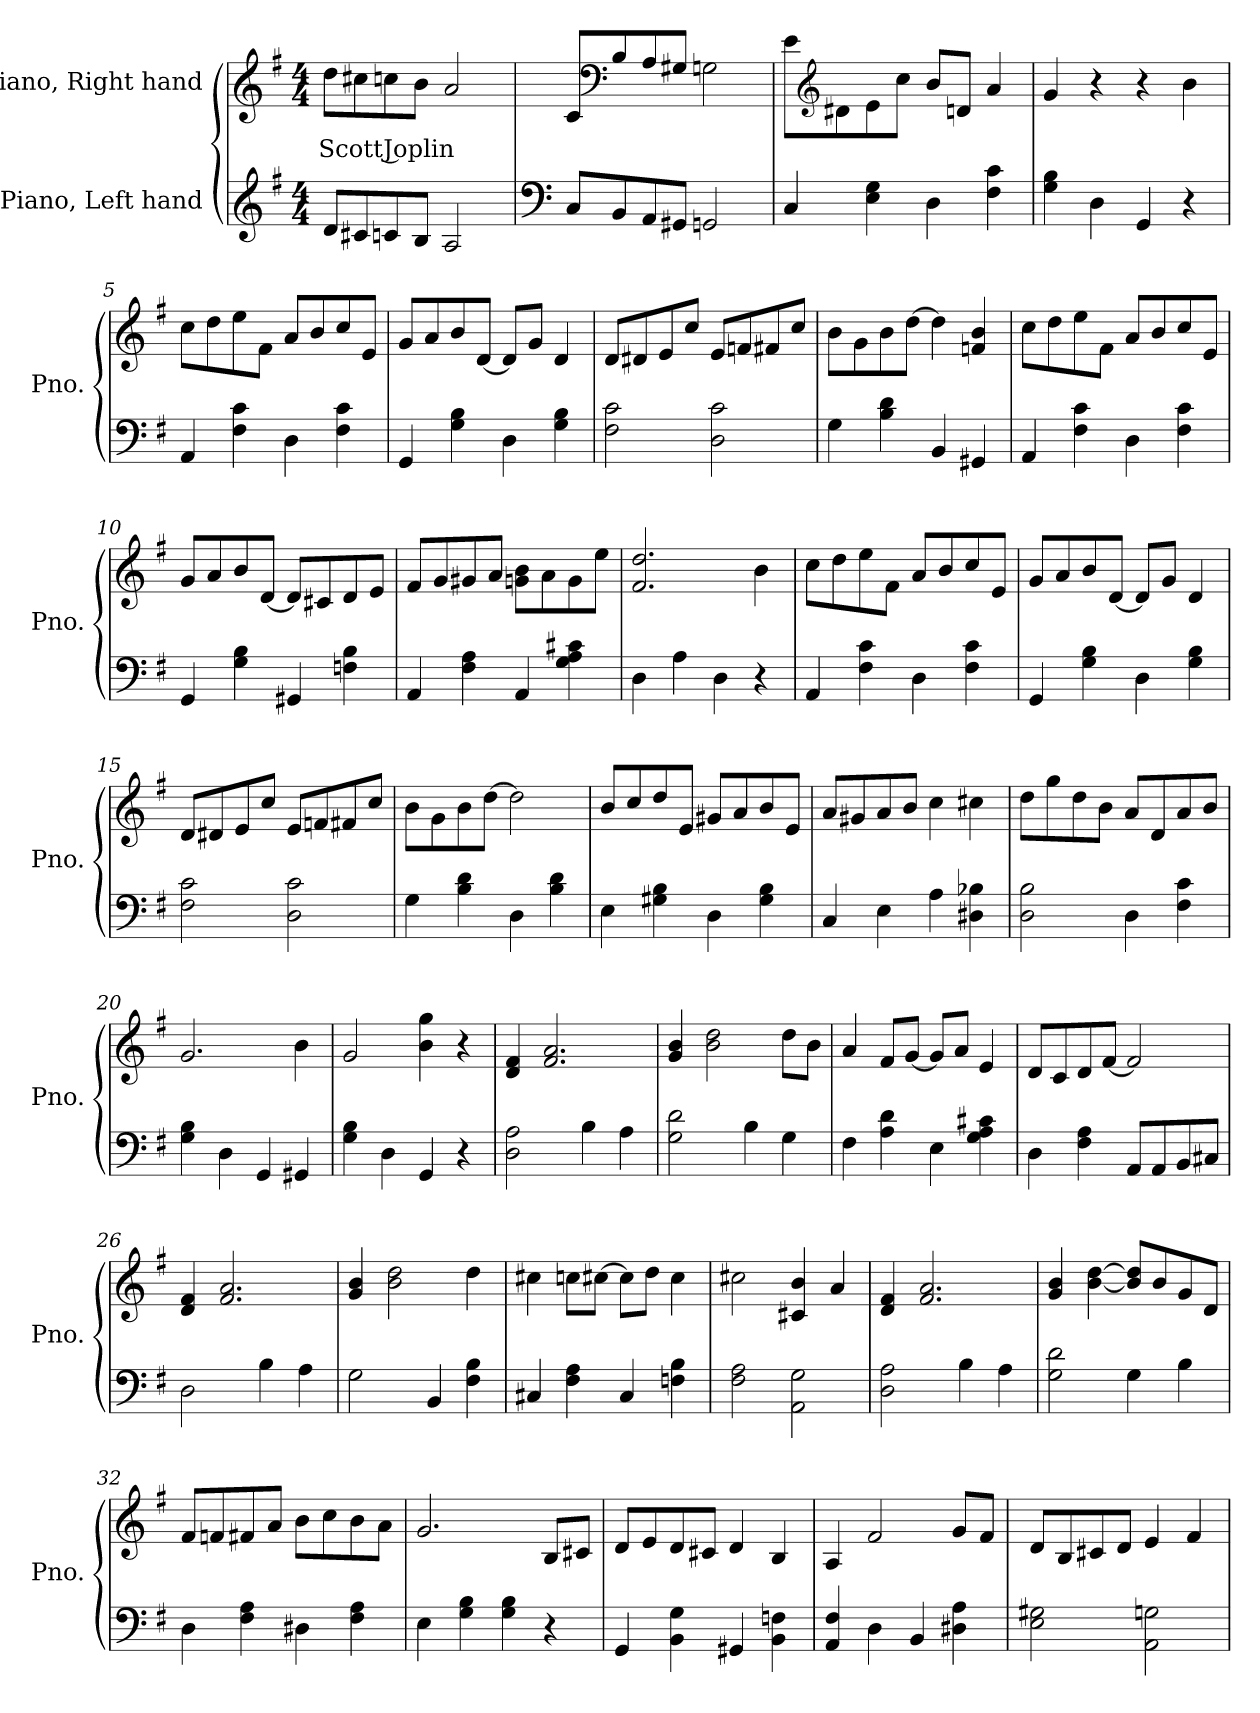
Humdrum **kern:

**kern	**kern	**text
*part2	*part1	*part1
*staff2	*staff1	*staff1
*I"Piano, Left hand	*I"Piano, Right hand	*
*I'Pno.	*I'Pno.	*
*clefG2	*clefG2	*
*k[f#]	*k[f#]	*
*M4/4	*M4/4	*
*MM120	*MM120	*
=1	=1	=1
!	!	!LO:LY:b
8d/L	8dd\L	Scott Joplin
8c#X/	8cc#X\	.
8cn/	8ccn\	.
8B/J	8b\J	.
2A/	2a/	.
=2	=2	=2
*clefF4	*	*
8C/L	8c/L	.
*	*clefF4	*
8BB/	8B/	.
8AA/	8A/	.
8GG#X/J	8G#X/J	.
2GGn/	2Gn\	.
=3	=3	=3
4C/	8e\L	.
*	*clefG2	*
.	8d#X\	.
4E\ 4G\	8e\	.
.	8cc\J	.
4D\	8b/L	.
.	8dn/J	.
4F#\ 4c\	4a/	.
!!LO:LB:g=z
=4	=4	=4
4G\ 4B\	4g/	.
4D\	4r	.
4GG/	4r	.
4r	4b\	.
=5	=5	=5
4AA/	8cc\L	.
.	8dd\	.
4F#\ 4c\	8ee\	.
.	8f#\J	.
4D\	8a/L	.
.	8b/	.
4F#\ 4c\	8cc/	.
.	8e/J	.
=6	=6	=6
4GG/	8g/L	.
.	8a/	.
4G\ 4B\	8b/	.
.	[8d/J	.
4D\	8d/L]	.
.	8g/J	.
4G\ 4B\	4d/	.
=7	=7	=7
2F#\ 2c\	8d/L	.
.	8d#X/	.
.	8e/	.
.	8cc/J	.
2D\ 2c\	8e/L	.
.	8fn/	.
.	8f#X/	.
.	8cc/J	.
=8	=8	=8
4G\	8b\L	.
.	8g\	.
4B\ 4d\	8b\	.
.	[8dd\J	.
4BB/	4dd\]	.
4GG#X/	4fn/ 4b/	.
!!LO:LB:g=z
=9	=9	=9
4AA/	8cc\L	.
.	8dd\	.
4F#\ 4c\	8ee\	.
.	8f#\J	.
4D\	8a/L	.
.	8b/	.
4F#\ 4c\	8cc/	.
.	8e/J	.
=10	=10	=10
4GG/	8g/L	.
.	8a/	.
4G\ 4B\	8b/	.
.	[8d/J	.
4GG#X/	8d/L]	.
.	8c#X/	.
4Fn\ 4B\	8d/	.
.	8e/J	.
=11	=11	=11
4AA/	8f#/L	.
.	8g/	.
4F#\ 4A\	8g#X/	.
.	8a/J	.
4AA/	8gn\ 8b\L	.
.	8a\	.
4G\ 4A\ 4c#X\	8g\	.
.	8ee\J	.
=12	=12	=12
4D\	2.f#/ 2.dd/	.
4A\	.	.
4D\	.	.
4r	4b\	.
=13	=13	=13
4AA/	8cc\L	.
.	8dd\	.
4F#\ 4c\	8ee\	.
.	8f#\J	.
4D\	8a/L	.
.	8b/	.
4F#\ 4c\	8cc/	.
.	8e/J	.
!!LO:LB:g=z
=14	=14	=14
4GG/	8g/L	.
.	8a/	.
4G\ 4B\	8b/	.
.	[8d/J	.
4D\	8d/L]	.
.	8g/J	.
4G\ 4B\	4d/	.
=15	=15	=15
2F#\ 2c\	8d/L	.
.	8d#X/	.
.	8e/	.
.	8cc/J	.
2D\ 2c\	8e/L	.
.	8fn/	.
.	8f#X/	.
.	8cc/J	.
=16	=16	=16
4G\	8b\L	.
.	8g\	.
4B\ 4d\	8b\	.
.	[8dd\J	.
4D\	2dd\]	.
4B\ 4d\	.	.
=17	=17	=17
4E\	8b/L	.
.	8cc/	.
4G#X\ 4B\	8dd/	.
.	8e/J	.
4D\	8g#X/L	.
.	8a/	.
4G#\ 4B\	8b/	.
.	8e/J	.
=18	=18	=18
4C/	8a/L	.
.	8g#X/	.
4E\	8a/	.
.	8b/J	.
4A\	4cc\	.
4D#X\ 4B-X\	4cc#X\	.
!!LO:LB:g=z
=19	=19	=19
2D\ 2B\	8dd\L	.
.	8gg\	.
.	8dd\	.
.	8b\J	.
4D\	8a/L	.
.	8d/	.
4F#\ 4c\	8a/	.
.	8b/J	.
=20	=20	=20
4G\ 4B\	2.g/	.
4D\	.	.
4GG/	.	.
4GG#X/	4b\	.
=21	=21	=21
4G\ 4B\	2g/	.
4D\	.	.
4GG/	4b\ 4gg\	.
4r	4r	.
=22	=22	=22
2D\ 2A\	4d/ 4f#/	.
.	2.f#/ 2.a/	.
4B\	.	.
4A\	.	.
=23	=23	=23
2G\ 2d\	4g/ 4b/	.
.	2b\ 2dd\	.
4B\	.	.
4G\	8dd\L	.
.	8b\J	.
=24	=24	=24
4F#\	4a/	.
4A\ 4d\	8f#/L	.
.	[8g/J	.
4E\	8g/L]	.
.	8a/J	.
4G\ 4A\ 4c#X\	4e/	.
!!LO:LB:g=z
=25	=25	=25
4D\	8d/L	.
.	8c/	.
4F#\ 4A\	8d/	.
.	[8f#/J	.
8AA/L	2f#/]	.
8AA/	.	.
8BB/	.	.
8C#X/J	.	.
=26	=26	=26
2D\	4d/ 4f#/	.
.	2.f#/ 2.a/	.
4B\	.	.
4A\	.	.
=27	=27	=27
2G\	4g/ 4b/	.
.	2b\ 2dd\	.
4BB/	.	.
4F#\ 4B\	4dd\	.
=28	=28	=28
4C#X/	4cc#X\	.
4F#\ 4A\	8ccn\L	.
.	[8cc#X\J	.
4C#/	8cc#\L]	.
.	8dd\J	.
4Fn\ 4B\	4cc#\	.
=29	=29	=29
2F#\ 2A\	2cc#X\	.
2AA\ 2G\	4c#X/ 4b/	.
.	4a/	.
=30	=30	=30
2D\ 2A\	4d/ 4f#/	.
.	2.f#/ 2.a/	.
4B\	.	.
4A\	.	.
=31	=31	=31
2G\ 2d\	4g/ 4b/	.
.	[4b\ [4dd\	.
4G\	8b/] 8dd/]L	.
.	8b/	.
4B\	8g/	.
.	8d/J	.
!!LO:PB:g=z
=32	=32	=32
4D\	8f#/L	.
.	8fn/	.
4F#\ 4A\	8f#X/	.
.	8a/J	.
4D#X\	8b\L	.
.	8cc\	.
4F#\ 4A\	8b\	.
.	8a\J	.
=33	=33	=33
4E\	2.g/	.
4G\ 4B\	.	.
4G\ 4B\	.	.
4r	8B/L	.
.	8c#X/J	.
=34	=34	=34
4GG/	8d/L	.
.	8e/	.
4BB\ 4G\	8d/	.
.	8c#X/J	.
4GG#X/	4d/	.
4BB\ 4Fn\	4B/	.
=35	=35	=35
4AA/ 4F#/	4A/	.
4D\	2f#/	.
4BB/	.	.
4D#X\ 4A\	8g/L	.
.	8f#/J	.
=36	=36	=36
2E\ 2G#X\	8d/L	.
.	8B/	.
.	8c#X/	.
.	8d/J	.
2AA\ 2Gn\	4e/	.
.	4f#/	.
=	=	=
*-	*-	*-
